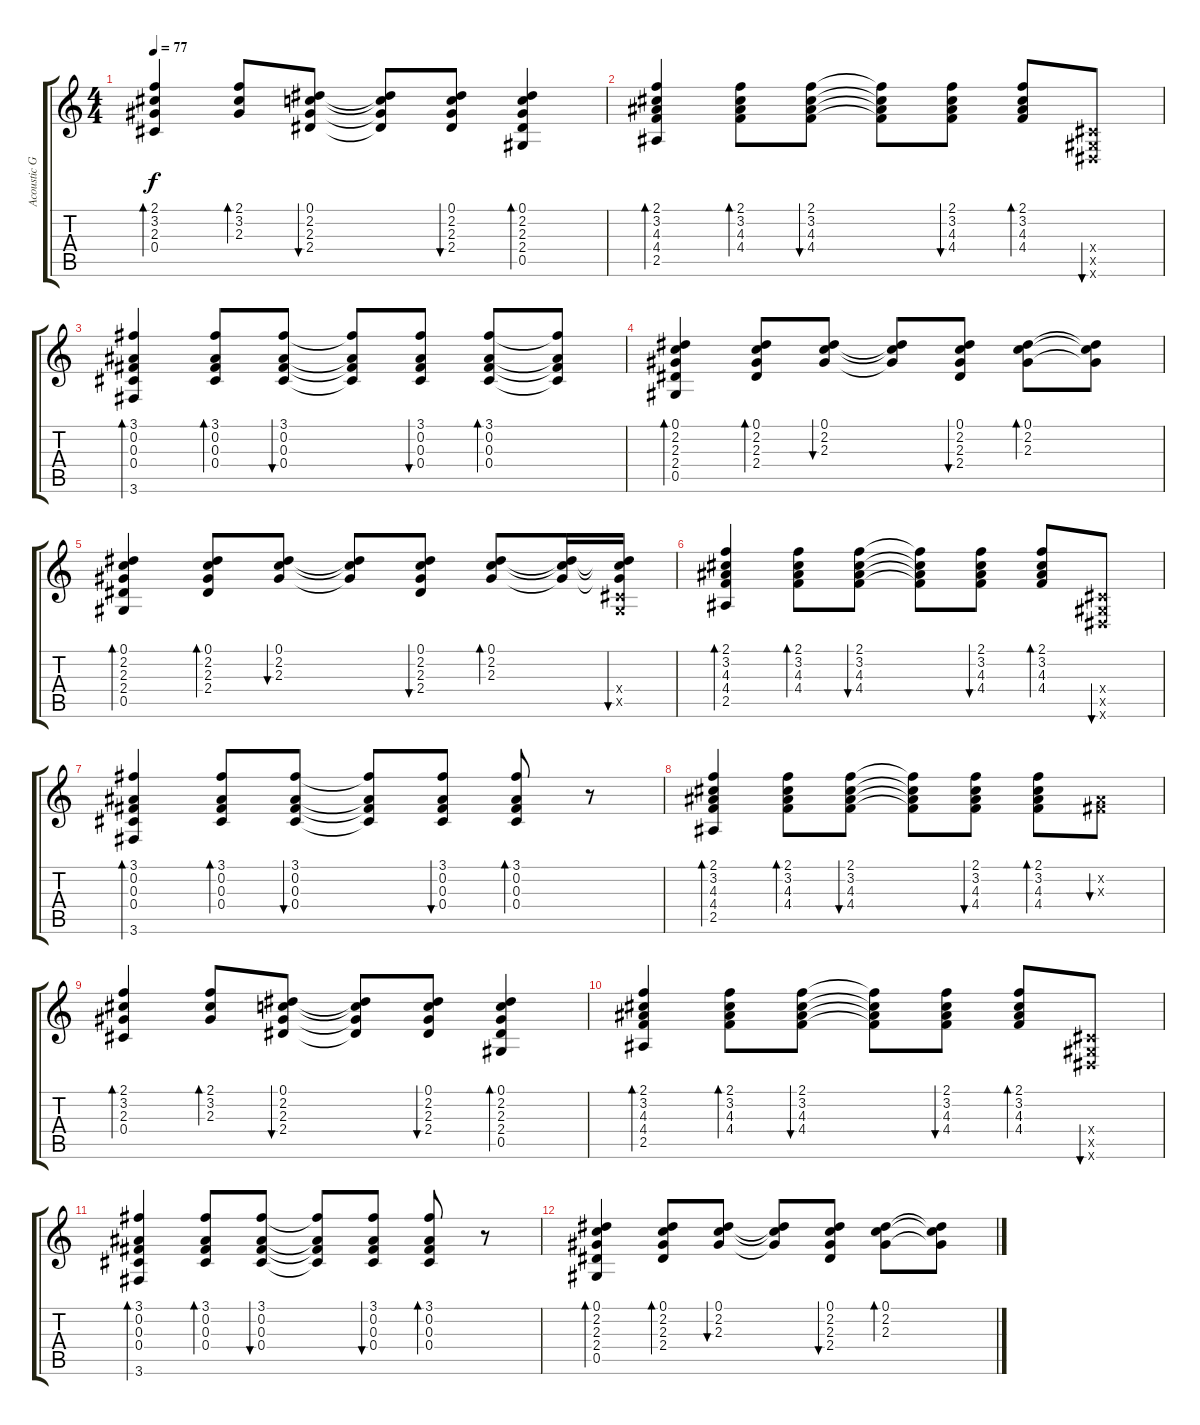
\track ("Acoustic Guitar" "Acoustic G") {instrument acousticguitarsteel}
\staff {score tabs}
\tuning (Eb4 Bb3 Gb3 Db3 Ab2 Eb2) {hide}
\ts (4 4)
\tempo 77
\clef g2
\ks c
(2.1 3.2 2.3 0.4).4{bd 60 dy f volume 10 instrument acousticguitarsteel} (2.1 3.2 2.3).8{bd 60} (0.1 2.2 2.3 2.4).8{bu 60} (0.1{t} 2.2{t} 2.3{t} 2.4{t}).8 (0.1 2.2 2.3 2.4).8{bu 60} (0.1 2.2 2.3 2.4 0.5).4{bd 60} |
(2.1 3.2 4.3 4.4 2.5).4{bd 60} (2.1 3.2 4.3 4.4).8{bd 60} (2.1 3.2 4.3 4.4).8{bu 60} (2.1{t} 3.2{t} 4.3{t} 4.4{t}).8 (2.1 3.2 4.3 4.4).8{bu 60} (2.1 3.2 4.3 4.4).8{bd 60} (0.4{x} 0.5{x} 0.6{x}).8{bu 60} |
(3.1 0.2 0.3 0.4 3.6).4{bd 60} (3.1 0.2 0.3 0.4).8{bd 60} (3.1 0.2 0.3 0.4).8{bu 60} (3.1{t} 0.2{t} 0.3{t} 0.4{t}).8 (3.1 0.2 0.3 0.4).8{bu 60} (3.1 0.2 0.3 0.4).8{bd 60} (3.1{t} 0.2{t} 0.3{t} 0.4{t}).8 |
(0.1 2.2 2.3 2.4 0.5).4{bd 60} (0.1 2.2 2.3 2.4).8{bd 60} (0.1 2.2 2.3).8{bu 60} (0.1{t} 2.2{t} 2.3{t}).8 (0.1 2.2 2.3 2.4).8{bu 60} (0.1 2.2 2.3).8{bd 60} (0.1{t} 2.2{t} 2.3{t}).8 |
(0.1 2.2 2.3 2.4 0.5).4{bd 60} (0.1 2.2 2.3 2.4).8{bd 60} (0.1 2.2 2.3).8{bu 60} (0.1{t} 2.2{t} 2.3{t}).8 (0.1 2.2 2.3 2.4).8{bu 60} (0.1 2.2 2.3).8{bd 60} (0.1{t} 2.2{t} 2.3{t}).16 (0.1{t} 2.2{t} 2.3{t} 0.4{x} 0.5{x}).16{bu 60} |
(2.1 3.2 4.3 4.4 2.5).4{bd 60} (2.1 3.2 4.3 4.4).8{bd 60} (2.1 3.2 4.3 4.4).8{bu 60} (2.1{t} 3.2{t} 4.3{t} 4.4{t}).8 (2.1 3.2 4.3 4.4).8{bu 60} (2.1 3.2 4.3 4.4).8{bd 60} (0.4{x} 0.5{x} 0.6{x}).8{bu 60} |
(3.1 0.2 0.3 0.4 3.6).4{bd 60} (3.1 0.2 0.3 0.4).8{bd 60} (3.1 0.2 0.3 0.4).8{bu 60} (3.1{t} 0.2{t} 0.3{t} 0.4{t}).8 (3.1 0.2 0.3 0.4).8{bu 60} (3.1 0.2 0.3 0.4).8{bd 60} r.8 |
(2.1 3.2 4.3 4.4 2.5).4{bd 60} (2.1 3.2 4.3 4.4).8{bd 60} (2.1 3.2 4.3 4.4).8{bu 60} (2.1{t} 3.2{t} 4.3{t} 4.4{t}).8 (2.1 3.2 4.3 4.4).8{bu 60} (2.1 3.2 4.3 4.4).8{bd 60} (0.2{x} 0.3{x}).8{bu 60} |
(2.1 3.2 2.3 0.4).4{bd 60} (2.1 3.2 2.3).8{bd 60} (0.1 2.2 2.3 2.4).8{bu 60} (0.1{t} 2.2{t} 2.3{t} 2.4{t}).8 (0.1 2.2 2.3 2.4).8{bu 60} (0.1 2.2 2.3 2.4 0.5).4{bd 60} |
(2.1 3.2 4.3 4.4 2.5).4{bd 60 volume 0} (2.1 3.2 4.3 4.4).8{bd 60} (2.1 3.2 4.3 4.4).8{bu 60} (2.1{t} 3.2{t} 4.3{t} 4.4{t}).8 (2.1 3.2 4.3 4.4).8{bu 60} (2.1 3.2 4.3 4.4).8{bd 60} (0.4{x} 0.5{x} 0.6{x}).8{bu 60} |
(3.1 0.2 0.3 0.4 3.6).4{bd 60} (3.1 0.2 0.3 0.4).8{bd 60} (3.1 0.2 0.3 0.4).8{bu 60} (3.1{t} 0.2{t} 0.3{t} 0.4{t}).8 (3.1 0.2 0.3 0.4).8{bu 60} (3.1 0.2 0.3 0.4).8{bd 60} r.8 |
(0.1 2.2 2.3 2.4 0.5).4{bd 60} (0.1 2.2 2.3 2.4).8{bd 60} (0.1 2.2 2.3).8{bu 60} (0.1{t} 2.2{t} 2.3{t}).8 (0.1 2.2 2.3 2.4).8{bu 60} (0.1 2.2 2.3).8{bd 60} (0.1{t} 2.2{t} 2.3{t}).8
